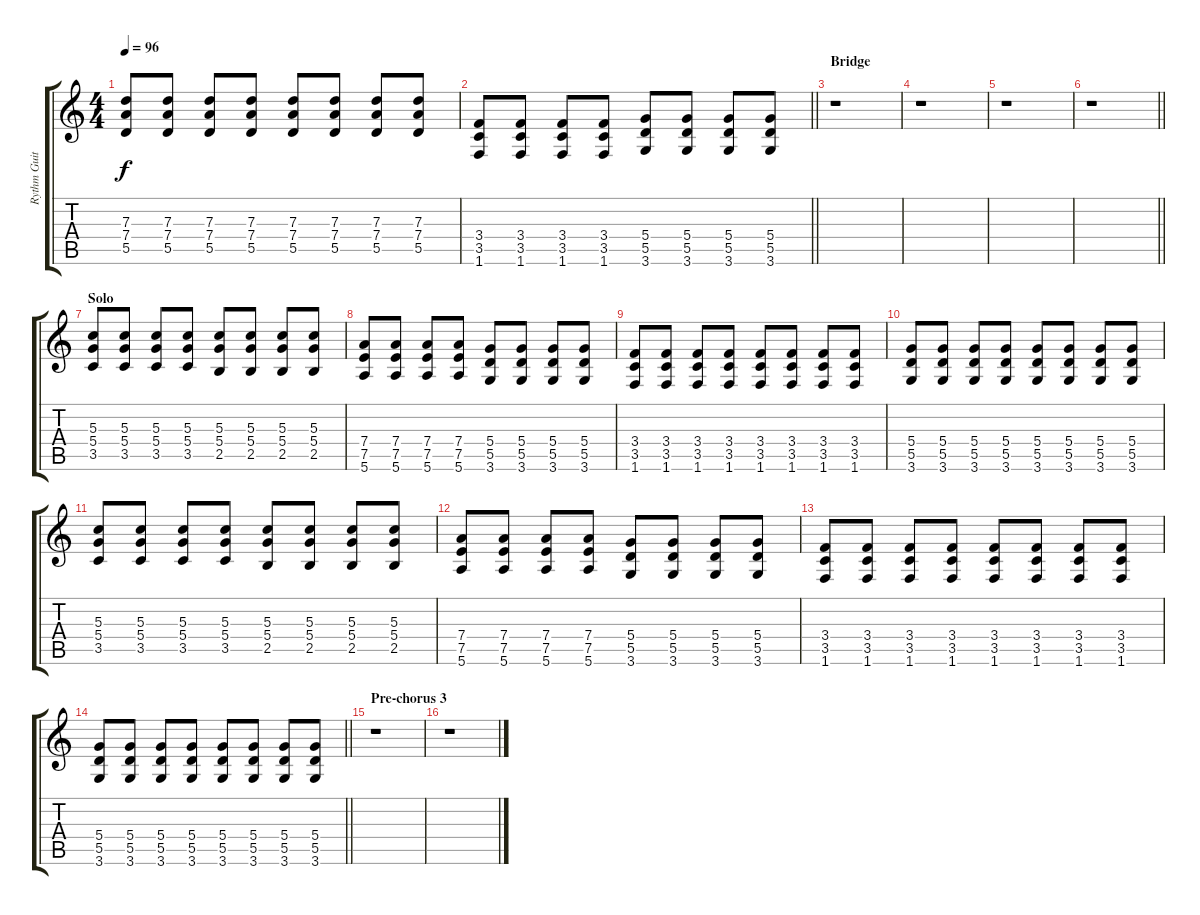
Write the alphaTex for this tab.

\track ("Rythm Guitar" "Rythm Guit") {instrument overdrivenguitar}
\staff {score tabs}
\tuning (E4 B3 G3 D3 A2 E2) {hide}
\ts (4 4)
\tempo 96
\clef g2
\ks c
(7.3 7.4 5.5).8{dy f} (7.3 7.4 5.5).8 (7.3 7.4 5.5).8 (7.3 7.4 5.5).8 (7.3 7.4 5.5).8 (7.3 7.4 5.5).8 (7.3 7.4 5.5).8 (7.3 7.4 5.5).8 |
\barLineRight lightlight
(3.4 3.5 1.6).8 (3.4 3.5 1.6).8 (3.4 3.5 1.6).8 (3.4 3.5 1.6).8 (5.4 5.5 3.6).8 (5.4 5.5 3.6).8 (5.4 5.5 3.6).8 (5.4 5.5 3.6).8 |
\section ("" "Bridge")
r.1 |
r.1 |
r.1 |
\barLineRight lightlight
r.1 |
\section ("" "Solo")
(5.3 5.4 3.5).8 (5.3 5.4 3.5).8 (5.3 5.4 3.5).8 (5.3 5.4 3.5).8 (5.3 5.4 2.5).8 (5.3 5.4 2.5).8 (5.3 5.4 2.5).8 (5.3 5.4 2.5).8 |
(7.4 7.5 5.6).8 (7.4 7.5 5.6).8 (7.4 7.5 5.6).8 (7.4 7.5 5.6).8 (5.4 5.5 3.6).8 (5.4 5.5 3.6).8 (5.4 5.5 3.6).8 (5.4 5.5 3.6).8 |
(3.4 3.5 1.6).8 (3.4 3.5 1.6).8 (3.4 3.5 1.6).8 (3.4 3.5 1.6).8 (3.4 3.5 1.6).8 (3.4 3.5 1.6).8 (3.4 3.5 1.6).8 (3.4 3.5 1.6).8 |
(5.4 5.5 3.6).8 (5.4 5.5 3.6).8 (5.4 5.5 3.6).8 (5.4 5.5 3.6).8 (5.4 5.5 3.6).8 (5.4 5.5 3.6).8 (5.4 5.5 3.6).8 (5.4 5.5 3.6).8 |
(5.3 5.4 3.5).8 (5.3 5.4 3.5).8 (5.3 5.4 3.5).8 (5.3 5.4 3.5).8 (5.3 5.4 2.5).8 (5.3 5.4 2.5).8 (5.3 5.4 2.5).8 (5.3 5.4 2.5).8 |
(7.4 7.5 5.6).8 (7.4 7.5 5.6).8 (7.4 7.5 5.6).8 (7.4 7.5 5.6).8 (5.4 5.5 3.6).8 (5.4 5.5 3.6).8 (5.4 5.5 3.6).8 (5.4 5.5 3.6).8 |
(3.4 3.5 1.6).8 (3.4 3.5 1.6).8 (3.4 3.5 1.6).8 (3.4 3.5 1.6).8 (3.4 3.5 1.6).8 (3.4 3.5 1.6).8 (3.4 3.5 1.6).8 (3.4 3.5 1.6).8 |
\barLineRight lightlight
(5.4 5.5 3.6).8 (5.4 5.5 3.6).8 (5.4 5.5 3.6).8 (5.4 5.5 3.6).8 (5.4 5.5 3.6).8 (5.4 5.5 3.6).8 (5.4 5.5 3.6).8 (5.4 5.5 3.6).8 |
\section ("" "Pre-chorus 3")
r.1 |
r.1
